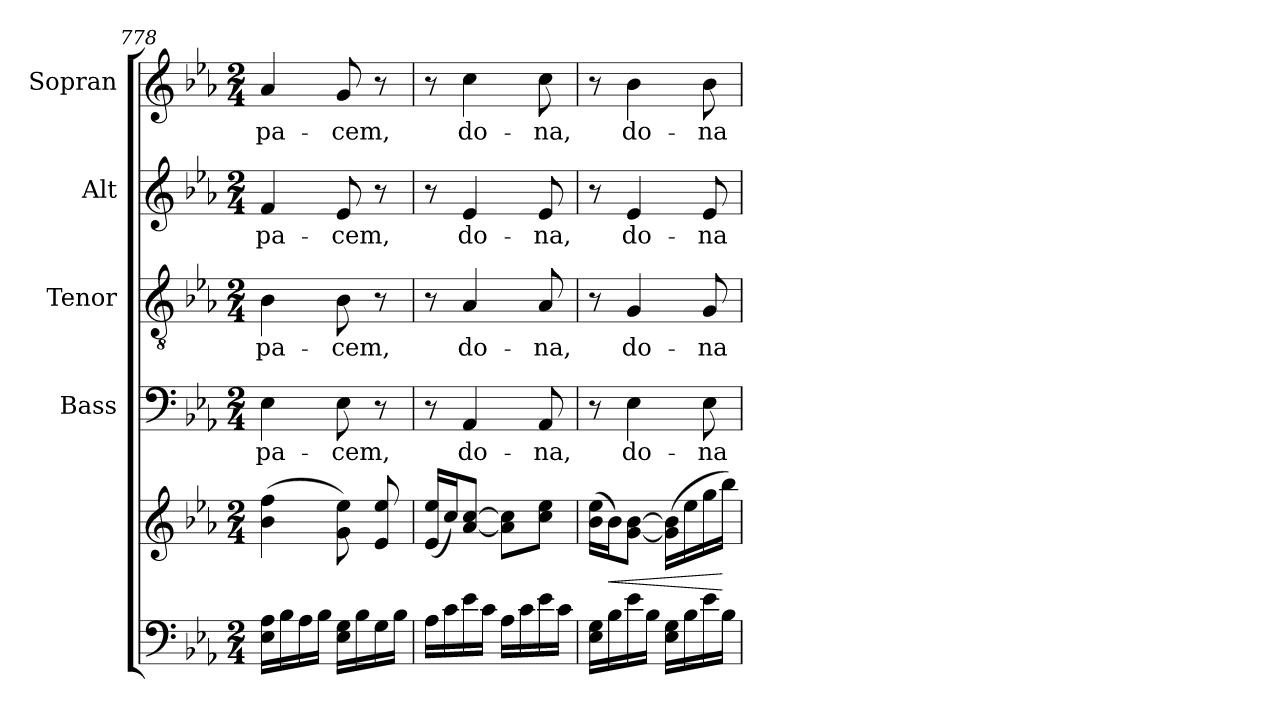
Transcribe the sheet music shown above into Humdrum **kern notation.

**kern	**kern	**dynam	**kern	**text	**kern	**text	**kern	**text	**kern	**text
*part5	*part5	*part5	*part4	*part4	*part3	*part3	*part2	*part2	*part1	*part1
*staff6	*staff5	*staff5/6	*staff4	*staff4	*staff3	*staff3	*staff2	*staff2	*staff1	*staff1
*	*	*	*I"Bass	*	*I"Tenor	*	*I"Alt	*	*I"Sopran	*
*	*	*	*I'B.	*	*I'T.	*	*I'A.	*	*I'S.	*
!!LO:PB:g=z
*clefF4	*clefG2	*	*clefF4	*	*clefGv2	*	*clefG2	*	*clefG2	*
*k[b-e-a-]	*k[b-e-a-]	*	*k[b-e-a-]	*	*k[b-e-a-]	*	*k[b-e-a-]	*	*k[b-e-a-]	*
*E-:	*E-:	*	*E-:	*	*E-:	*	*E-:	*	*E-:	*
*M2/4	*M2/4	*	*M2/4	*	*M2/4	*	*M2/4	*	*M2/4	*
=778	=778	=778	=778	=778	=778	=778	=778	=778	=778	=778
!	!	!	!	!LO:LY:b	!	!LO:LY:b	!	!LO:LY:b	!	!LO:LY:b
16E-\ 16A-\LL	(>4b-\ 4ff\	.	4E-\	pa-	4B-\	pa-	4f/	pa-	4a-/	pa-
16B-\	.	.	.	.	.	.	.	.	.	.
16A-\	.	.	.	.	.	.	.	.	.	.
16B-\JJ	.	.	.	.	.	.	.	.	.	.
!	!	!	!	!LO:LY:b	!	!LO:LY:b	!	!LO:LY:b	!	!LO:LY:b
16E-\ 16G\LL	8g\ 8ee-\)	.	8E-\	-cem,	8B-\	-cem,	8e-/	-cem,	8g/	-cem,
16B-\	.	.	.	.	.	.	.	.	.	.
16G\	8e-/ 8ee-/	.	8r	.	8r	.	8r	.	8r	.
16B-\JJ	.	.	.	.	.	.	.	.	.	.
=779	=779	=779	=779	=779	=779	=779	=779	=779	=779	=779
16A-\LL	(<16e-/ 16ee-/LL	.	8r	.	8r	.	8r	.	8r	.
16c\	16cc/J)	.	.	.	.	.	.	.	.	.
!	!	!	!	!LO:LY:b	!	!LO:LY:b	!	!LO:LY:b	!	!LO:LY:b
16e-\	[8a-/ [8cc/J	.	4AA-/	do-	4A-/	do-	4e-/	do-	4cc\	do-
16c\JJ	.	.	.	.	.	.	.	.	.	.
16A-\LL	8a-\] 8cc\]L	.	.	.	.	.	.	.	.	.
16c\	.	.	.	.	.	.	.	.	.	.
!	!	!	!	!LO:LY:b	!	!LO:LY:b	!	!LO:LY:b	!	!LO:LY:b
16e-\	8cc\ 8ee-\J	.	8AA-/	-na,	8A-/	-na,	8e-/	-na,	8cc\	-na,
16c\JJ	.	.	.	.	.	.	.	.	.	.
=780	=780	=780	=780	=780	=780	=780	=780	=780	=780	=780
16E-\ 16G\LL	(>16b-\ 16ee-\LL	.	8r	.	8r	.	8r	.	8r	.
!	!	!LO:HP:b	!	!	!	!	!	!	!	!
16B-\	16b-\J)	<	.	.	.	.	.	.	.	.
!	!	!	!	!LO:LY:b	!	!LO:LY:b	!	!LO:LY:b	!	!LO:LY:b
16e-\	[8g\ [8b-\J	.	4E-\	do-	4G/	do-	4e-/	do-	4b-\	do-
16B-\JJ	.	.	.	.	.	.	.	.	.	.
16E-\ 16G\LL	(>16g\] 16b-\]LL	.	.	.	.	.	.	.	.	.
16B-\	16ee-\	.	.	.	.	.	.	.	.	.
!	!	!	!	!LO:LY:b	!	!LO:LY:b	!	!LO:LY:b	!	!LO:LY:b
16e-\	16gg\	.	8E-\	-na	8G/	-na	8e-/	-na	8b-\	-na
16B-\JJ	16bb-\JJ)	[	.	.	.	.	.	.	.	.
=	=	=	=	=	=	=	=	=	=	=
*-	*-	*-	*-	*-	*-	*-	*-	*-	*-	*-
